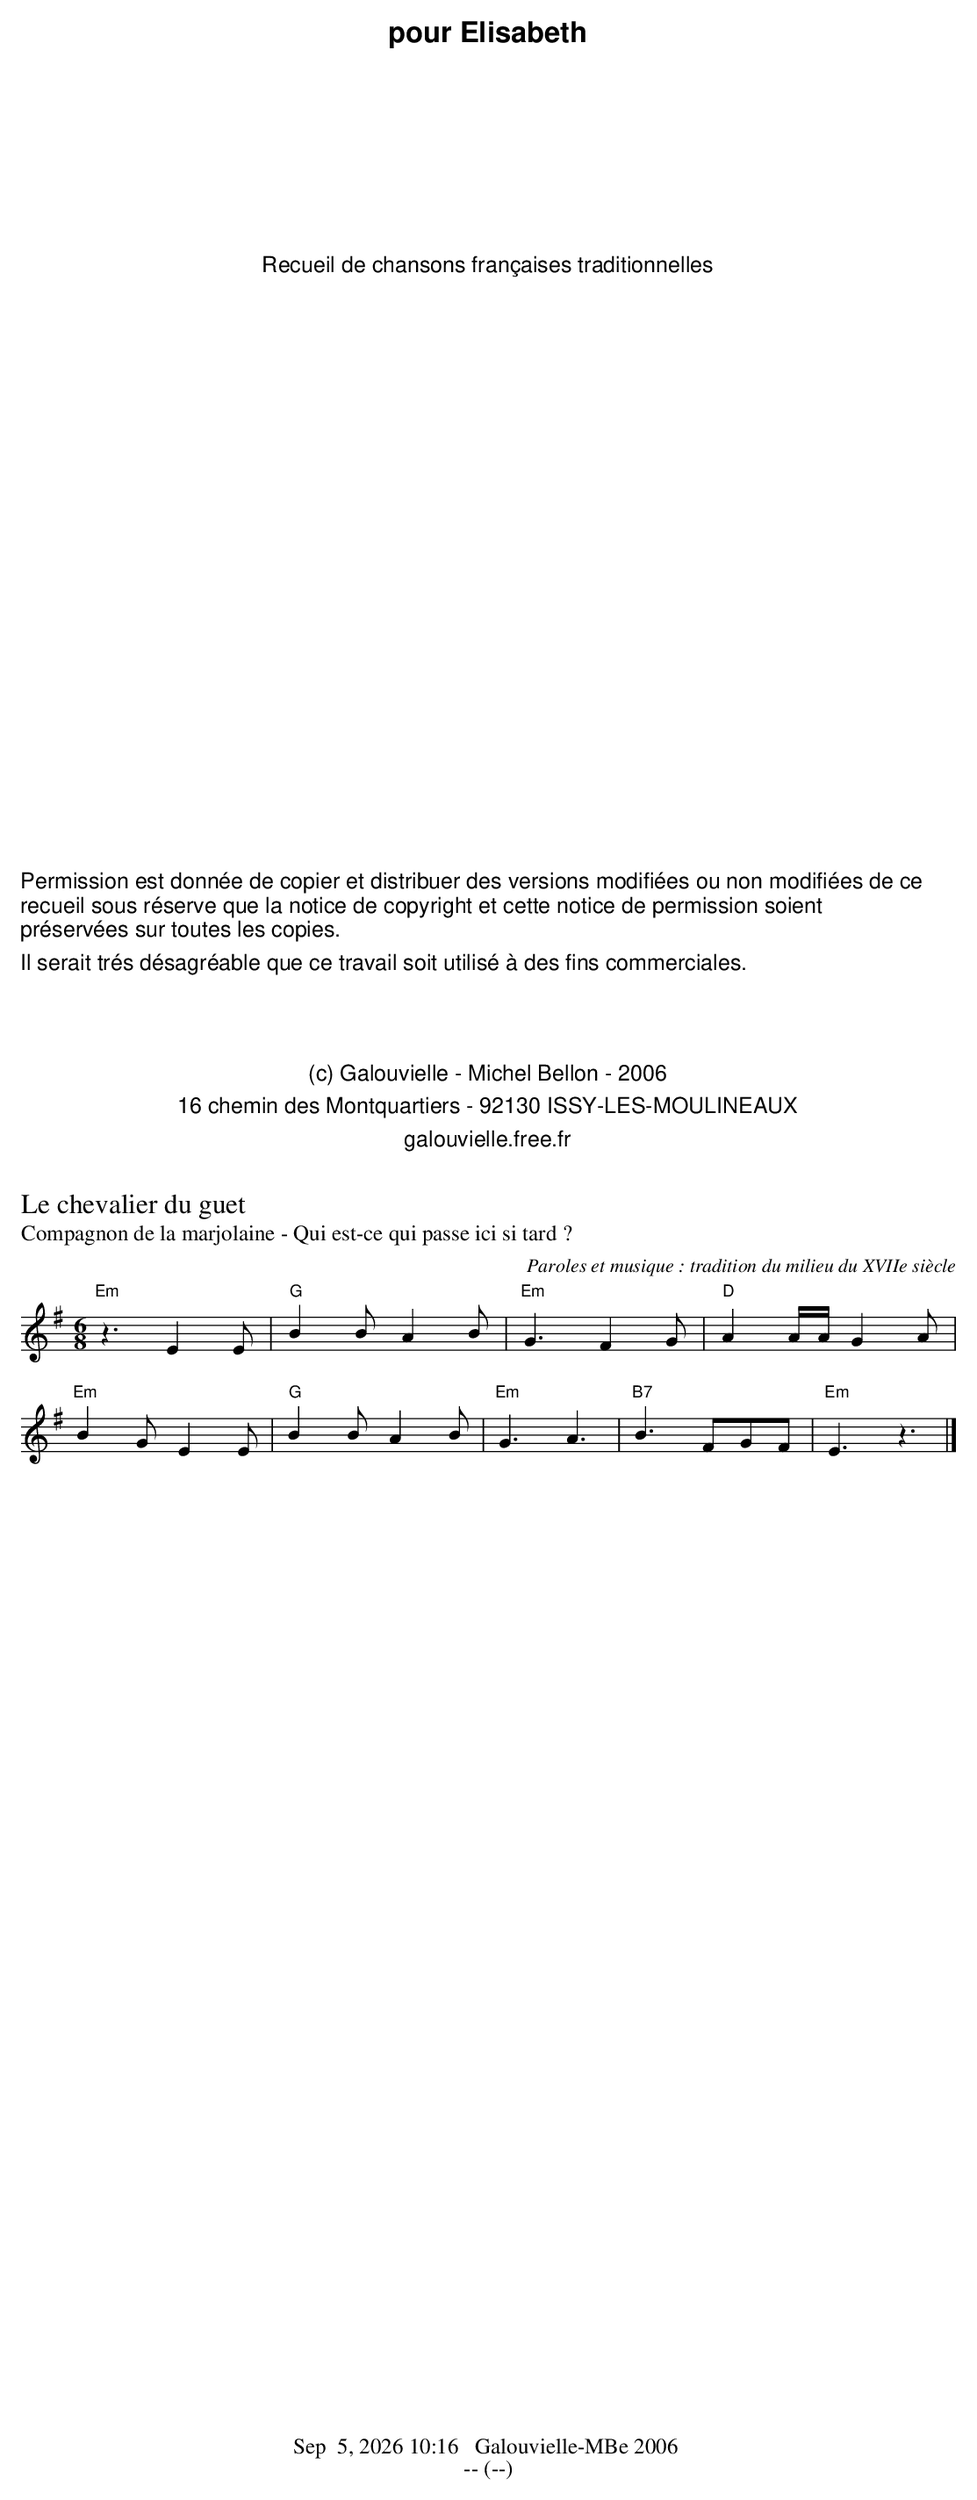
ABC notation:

X:1
T:Le chevalier du guet
T:Compagnon de la marjolaine - Qui est-ce qui passe ici si tard ?
C:Paroles et musique : tradition du milieu du XVIIe siècle
M:6/8
L:1/8
K:Em
"Em"z3 E2E | "G"B2B A2B | "Em"G3 F2G | "D"A2A/A/ G2A |
"Em"B2G E2E | "G"B2B A2B | "Em"G3 A3 | "B7"B3 FGF | "Em"E3 z3 |]
